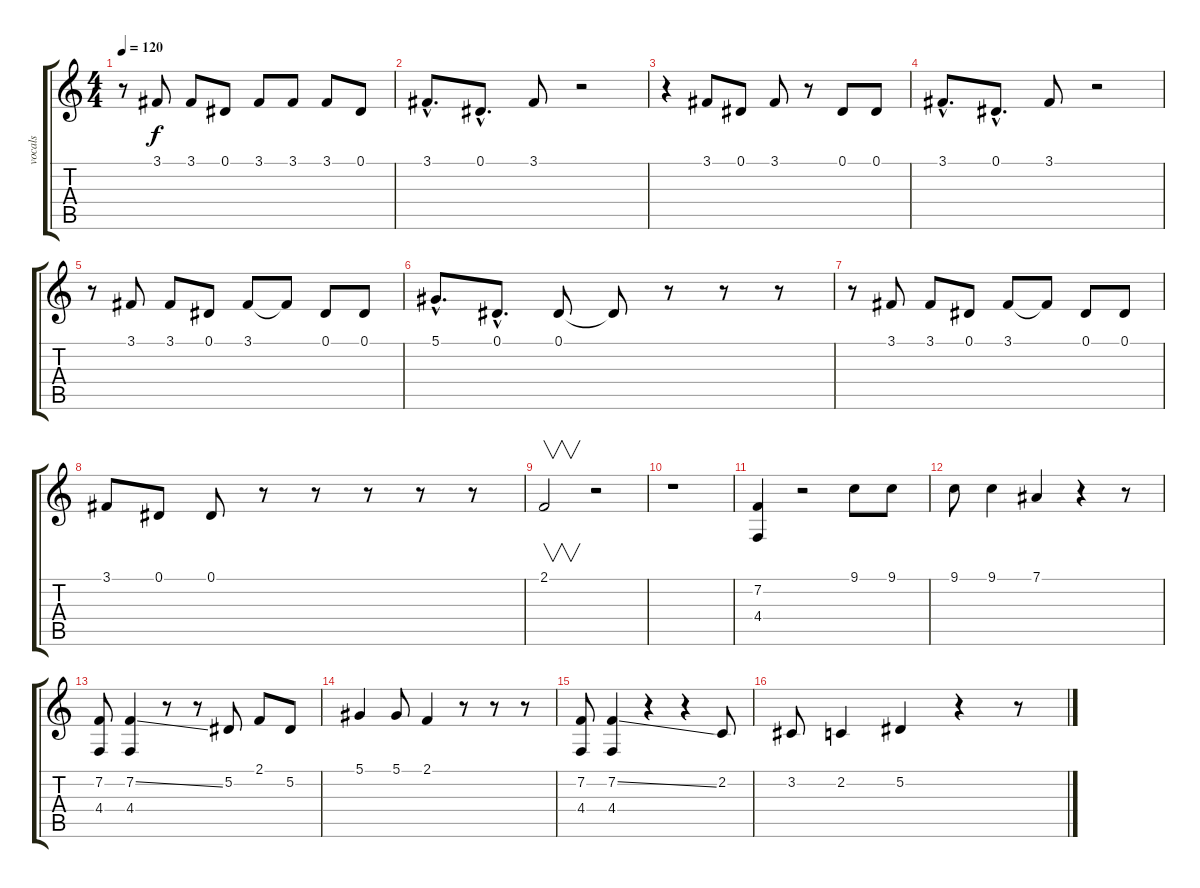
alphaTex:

\track ("vocals" "vocals") {instrument englishhorn}
\staff {score tabs}
\tuning (Eb4 Bb3 Gb3 Db3 Ab2 Eb2) {hide}
\ts (4 4)
\tempo 120
\clef g2
\ks c
r.8{dy p} 3.1.8{dy f} 3.1.8 0.1.8 3.1.8 3.1.8 3.1.8 0.1.8 |
3.1{hac}.8{d} 0.1{hac}.8{d} 3.1.8 r.2 |
r.4 3.1.8 0.1.8 3.1.8 r.8 0.1.8 0.1.8 |
3.1{hac}.8{d} 0.1{hac}.8{d} 3.1.8 r.2 |
r.8 3.1.8 3.1.8 0.1.8 3.1.8 3.1{t}.8 0.1.8 0.1.8 |
5.1{hac}.8{d} 0.1{hac}.8{d} 0.1.8 0.1{t}.8 r.8 r.8 r.8 |
r.8 3.1.8 3.1.8 0.1.8 3.1.8 3.1{t}.8 0.1.8 0.1.8 |
3.1.8 0.1.8 0.1.8 r.8 r.8 r.8 r.8 r.8 |
2.1.2{v} r.2 |
r.1 |
(7.2 4.4).4 r.2 9.1.8 9.1.8 |
9.1.8 9.1.4 7.1.4 r.4 r.8 |
(7.2 4.4).8 (7.2{ss} 4.4).4 r.8 r.8 5.2.8 2.1.8 5.2.8 |
5.1.4 5.1.8 2.1.4 r.8 r.8 r.8 |
(7.2 4.4).8 (7.2{ss} 4.4).4 r.4 r.4 2.2.8 |
3.2.8 2.2.4 5.2{ss}.4 r.4 r.8
